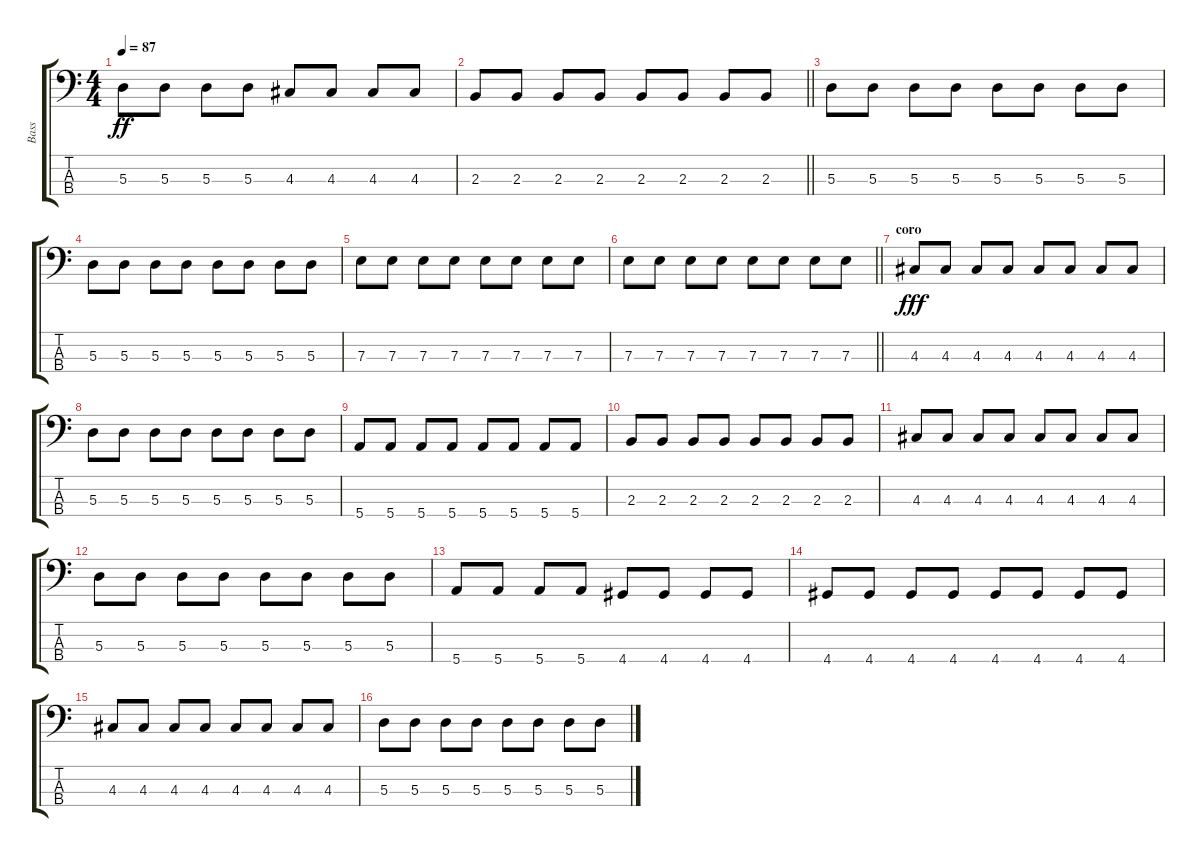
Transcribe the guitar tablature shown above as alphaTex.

\track ("Bass" "Bass") {instrument electricbassfinger}
\staff {score tabs}
\tuning (G2 D2 A1 E1) {hide}
\ts (4 4)
\tempo 87
\clef f4
\ks c
5.3.8{dy ff} 5.3.8 5.3.8 5.3.8 4.3.8 4.3.8 4.3.8 4.3.8 |
\barLineRight lightlight
2.3.8 2.3.8 2.3.8 2.3.8 2.3.8 2.3.8 2.3.8 2.3.8 |
5.3.8 5.3.8 5.3.8 5.3.8 5.3.8 5.3.8 5.3.8 5.3.8 |
5.3.8 5.3.8 5.3.8 5.3.8 5.3.8 5.3.8 5.3.8 5.3.8 |
7.3.8 7.3.8 7.3.8 7.3.8 7.3.8 7.3.8 7.3.8 7.3.8 |
\barLineRight lightlight
7.3.8 7.3.8 7.3.8 7.3.8 7.3.8 7.3.8 7.3.8 7.3.8 |
\section ("" "coro")
4.3.8{dy fff} 4.3.8 4.3.8 4.3.8 4.3.8 4.3.8 4.3.8 4.3.8 |
5.3.8 5.3.8 5.3.8 5.3.8 5.3.8 5.3.8 5.3.8 5.3.8 |
5.4.8 5.4.8 5.4.8 5.4.8 5.4.8 5.4.8 5.4.8 5.4.8 |
2.3.8 2.3.8 2.3.8 2.3.8 2.3.8 2.3.8 2.3.8 2.3.8 |
4.3.8 4.3.8 4.3.8 4.3.8 4.3.8 4.3.8 4.3.8 4.3.8 |
5.3.8 5.3.8 5.3.8 5.3.8 5.3.8 5.3.8 5.3.8 5.3.8 |
5.4.8 5.4.8 5.4.8 5.4.8 4.4.8 4.4.8 4.4.8 4.4.8 |
4.4.8 4.4.8 4.4.8 4.4.8 4.4.8 4.4.8 4.4.8 4.4.8 |
4.3.8 4.3.8 4.3.8 4.3.8 4.3.8 4.3.8 4.3.8 4.3.8 |
5.3.8 5.3.8 5.3.8 5.3.8 5.3.8 5.3.8 5.3.8 5.3.8
